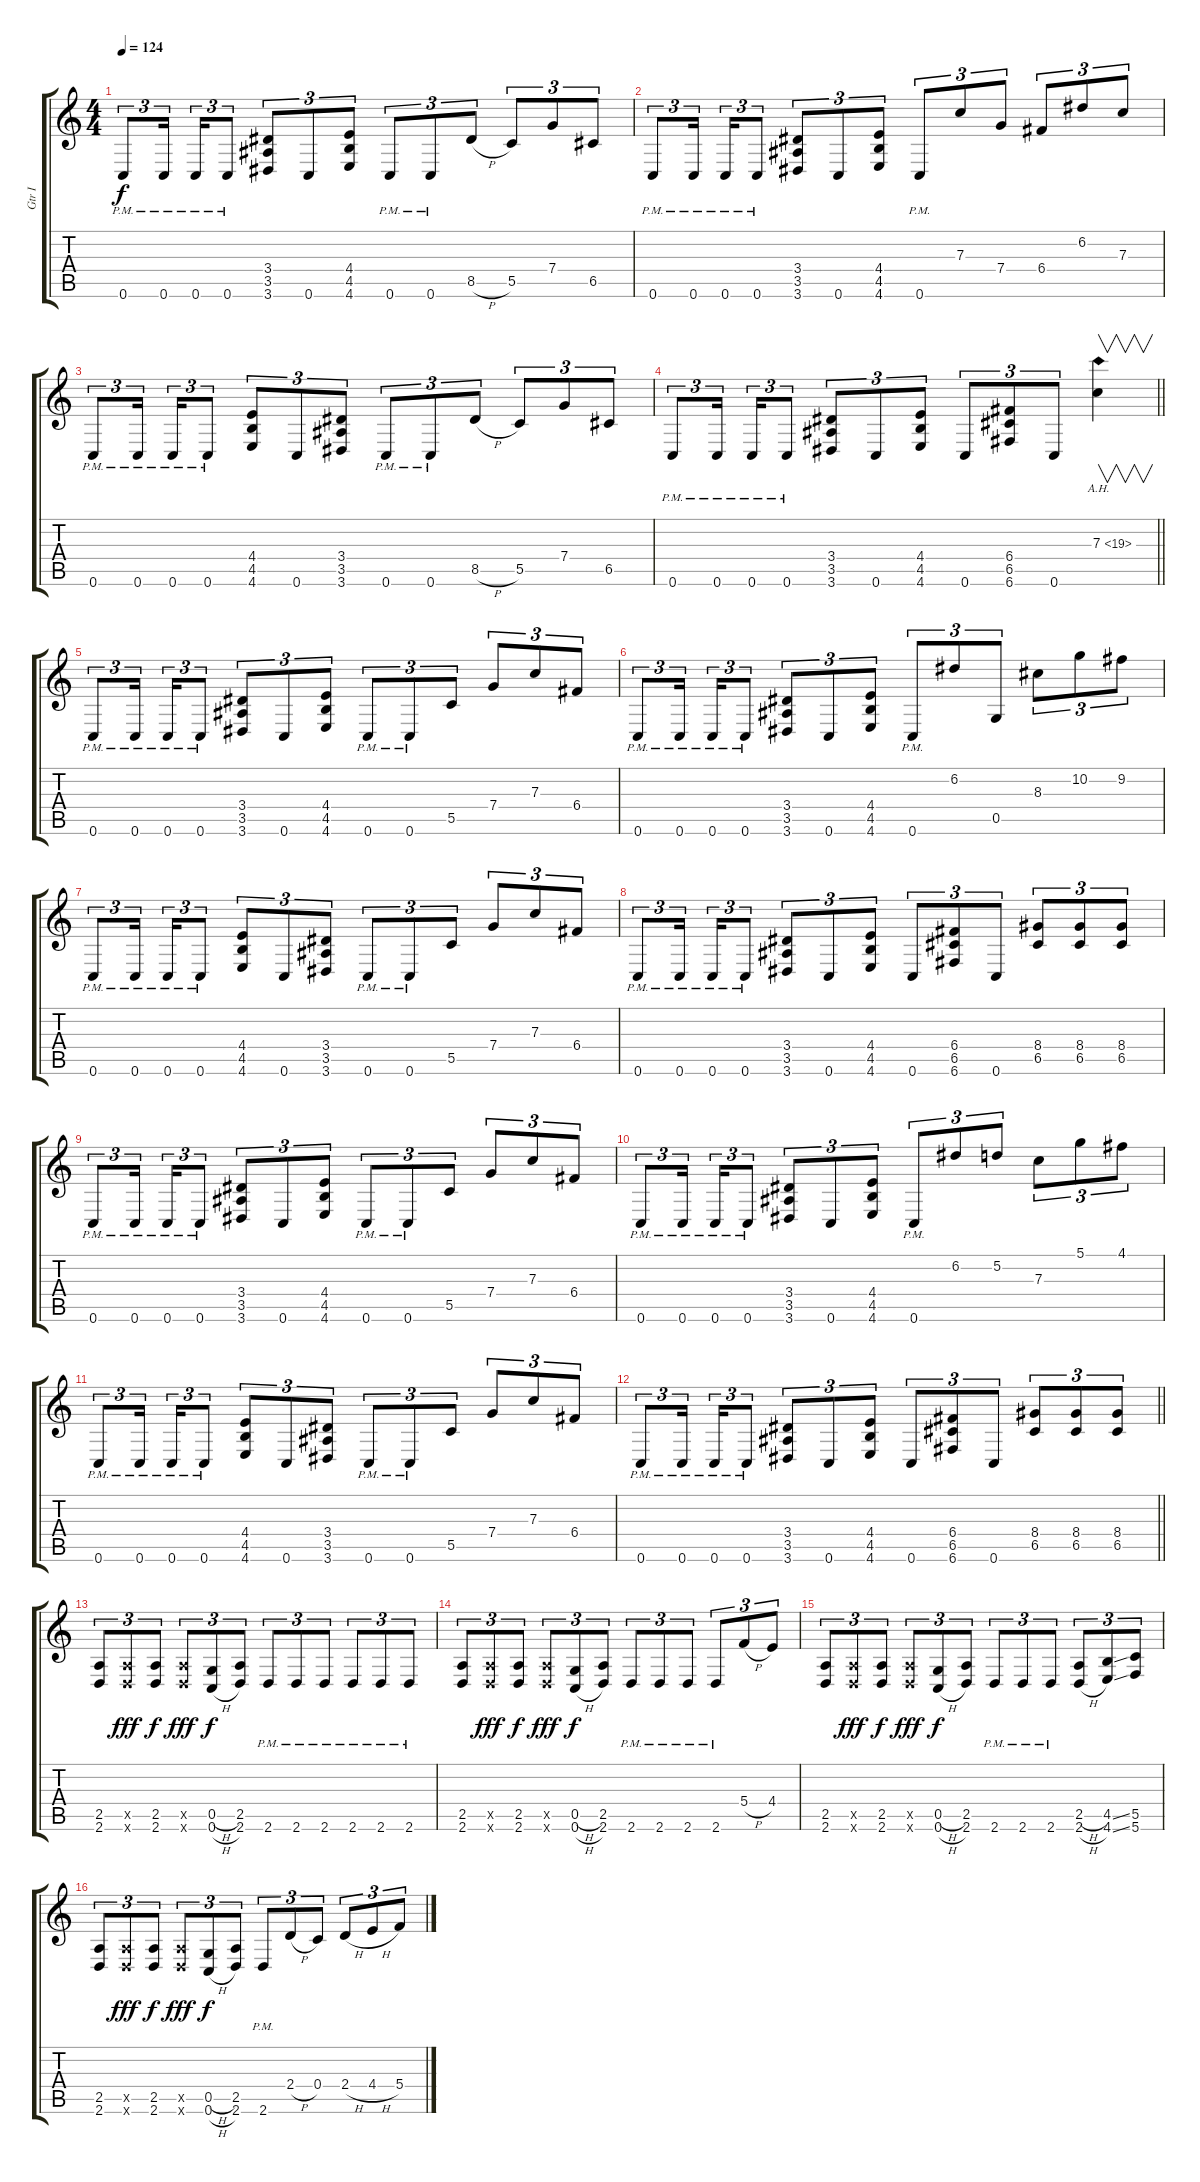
\track ("Gtr I" "Gtr I") {instrument overdrivenguitar}
\staff {score tabs}
\tuning (D4 A3 F3 C3 G2 C2) {hide}
\ts (4 4)
\tempo 124
\clef g2
\ks c
0.6{pm}.8{tu (3 2) dy f} 0.6{pm}.16{tu (3 2)} 0.6{pm}.16{tu (3 2)} 0.6{pm}.8{tu (3 2)} (3.4 3.5 3.6).8{tu (3 2)} 0.6.8{tu (3 2)} (4.4 4.5 4.6).8{tu (3 2)} 0.6{pm}.8{tu (3 2)} 0.6{pm}.8{tu (3 2)} 8.5{h}.8{tu (3 2)} 5.5.8{tu (3 2)} 7.4.8{tu (3 2)} 6.5.8{tu (3 2)} |
0.6{pm}.8{tu (3 2)} 0.6{pm}.16{tu (3 2)} 0.6{pm}.16{tu (3 2)} 0.6{pm}.8{tu (3 2)} (3.4 3.5 3.6).8{tu (3 2)} 0.6.8{tu (3 2)} (4.4 4.5 4.6).8{tu (3 2)} 0.6{pm}.8{tu (3 2)} 7.3.8{tu (3 2)} 7.4.8{tu (3 2)} 6.4.8{tu (3 2)} 6.2.8{tu (3 2)} 7.3.8{tu (3 2)} |
0.6{pm}.8{tu (3 2)} 0.6{pm}.16{tu (3 2)} 0.6{pm}.16{tu (3 2)} 0.6{pm}.8{tu (3 2)} (4.4 4.5 4.6).8{tu (3 2)} 0.6.8{tu (3 2)} (3.4 3.5 3.6).8{tu (3 2)} 0.6{pm}.8{tu (3 2)} 0.6{pm}.8{tu (3 2)} 8.5{h}.8{tu (3 2)} 5.5.8{tu (3 2)} 7.4.8{tu (3 2)} 6.5.8{tu (3 2)} |
\barLineRight lightlight
0.6{pm}.8{tu (3 2)} 0.6{pm}.16{tu (3 2)} 0.6{pm}.16{tu (3 2)} 0.6{pm}.8{tu (3 2)} (3.4 3.5 3.6).8{tu (3 2)} 0.6.8{tu (3 2)} (4.4 4.5 4.6).8{tu (3 2)} 0.6.8{tu (3 2)} (6.4 6.5 6.6).8{tu (3 2)} 0.6.8{tu (3 2)} 7.3{ah 12}.4{v} |
0.6{pm}.8{tu (3 2)} 0.6{pm}.16{tu (3 2)} 0.6{pm}.16{tu (3 2)} 0.6{pm}.8{tu (3 2)} (3.4 3.5 3.6).8{tu (3 2)} 0.6.8{tu (3 2)} (4.4 4.5 4.6).8{tu (3 2)} 0.6{pm}.8{tu (3 2)} 0.6{pm}.8{tu (3 2)} 5.5.8{tu (3 2)} 7.4.8{tu (3 2)} 7.3.8{tu (3 2)} 6.4.8{tu (3 2)} |
0.6{pm}.8{tu (3 2)} 0.6{pm}.16{tu (3 2)} 0.6{pm}.16{tu (3 2)} 0.6{pm}.8{tu (3 2)} (3.4 3.5 3.6).8{tu (3 2)} 0.6.8{tu (3 2)} (4.4 4.5 4.6).8{tu (3 2)} 0.6{pm}.8{tu (3 2)} 6.2.8{tu (3 2)} 0.5.8{tu (3 2)} 8.3.8{tu (3 2)} 10.2.8{tu (3 2)} 9.2.8{tu (3 2)} |
0.6{pm}.8{tu (3 2)} 0.6{pm}.16{tu (3 2)} 0.6{pm}.16{tu (3 2)} 0.6{pm}.8{tu (3 2)} (4.4 4.5 4.6).8{tu (3 2)} 0.6.8{tu (3 2)} (3.4 3.5 3.6).8{tu (3 2)} 0.6{pm}.8{tu (3 2)} 0.6{pm}.8{tu (3 2)} 5.5.8{tu (3 2)} 7.4.8{tu (3 2)} 7.3.8{tu (3 2)} 6.4.8{tu (3 2)} |
0.6{pm}.8{tu (3 2)} 0.6{pm}.16{tu (3 2)} 0.6{pm}.16{tu (3 2)} 0.6{pm}.8{tu (3 2)} (3.4 3.5 3.6).8{tu (3 2)} 0.6.8{tu (3 2)} (4.4 4.5 4.6).8{tu (3 2)} 0.6.8{tu (3 2)} (6.4 6.5 6.6).8{tu (3 2)} 0.6.8{tu (3 2)} (8.4 6.5).8{tu (3 2)} (8.4 6.5).8{tu (3 2)} (8.4 6.5).8{tu (3 2)} |
0.6{pm}.8{tu (3 2)} 0.6{pm}.16{tu (3 2)} 0.6{pm}.16{tu (3 2)} 0.6{pm}.8{tu (3 2)} (3.4 3.5 3.6).8{tu (3 2)} 0.6.8{tu (3 2)} (4.4 4.5 4.6).8{tu (3 2)} 0.6{pm}.8{tu (3 2)} 0.6{pm}.8{tu (3 2)} 5.5.8{tu (3 2)} 7.4.8{tu (3 2)} 7.3.8{tu (3 2)} 6.4.8{tu (3 2)} |
0.6{pm}.8{tu (3 2)} 0.6{pm}.16{tu (3 2)} 0.6{pm}.16{tu (3 2)} 0.6{pm}.8{tu (3 2)} (3.4 3.5 3.6).8{tu (3 2)} 0.6.8{tu (3 2)} (4.4 4.5 4.6).8{tu (3 2)} 0.6{pm}.8{tu (3 2)} 6.2.8{tu (3 2)} 5.2.8{tu (3 2)} 7.3.8{tu (3 2)} 5.1.8{tu (3 2)} 4.1.8{tu (3 2)} |
0.6{pm}.8{tu (3 2)} 0.6{pm}.16{tu (3 2)} 0.6{pm}.16{tu (3 2)} 0.6{pm}.8{tu (3 2)} (4.4 4.5 4.6).8{tu (3 2)} 0.6.8{tu (3 2)} (3.4 3.5 3.6).8{tu (3 2)} 0.6{pm}.8{tu (3 2)} 0.6{pm}.8{tu (3 2)} 5.5.8{tu (3 2)} 7.4.8{tu (3 2)} 7.3.8{tu (3 2)} 6.4.8{tu (3 2)} |
\barLineRight lightlight
0.6{pm}.8{tu (3 2)} 0.6{pm}.16{tu (3 2)} 0.6{pm}.16{tu (3 2)} 0.6{pm}.8{tu (3 2)} (3.4 3.5 3.6).8{tu (3 2)} 0.6.8{tu (3 2)} (4.4 4.5 4.6).8{tu (3 2)} 0.6.8{tu (3 2)} (6.4 6.5 6.6).8{tu (3 2)} 0.6.8{tu (3 2)} (8.4 6.5).8{tu (3 2)} (8.4 6.5).8{tu (3 2)} (8.4 6.5).8{tu (3 2)} |
(2.5 2.6).8{tu (3 2)} (2.5{x} 2.6{x}).8{tu (3 2) dy fff} (2.5 2.6).8{tu (3 2) dy f} (2.5{x} 2.6{x}).8{tu (3 2) dy fff} (0.5{h} 0.6{h}).8{tu (3 2) dy f} (2.5 2.6).8{tu (3 2)} 2.6{pm}.8{tu (3 2)} 2.6{pm}.8{tu (3 2)} 2.6{pm}.8{tu (3 2)} 2.6{pm}.8{tu (3 2)} 2.6{pm}.8{tu (3 2)} 2.6{pm}.8{tu (3 2)} |
(2.5 2.6).8{tu (3 2)} (2.5{x} 2.6{x}).8{tu (3 2) dy fff} (2.5 2.6).8{tu (3 2) dy f} (2.5{x} 2.6{x}).8{tu (3 2) dy fff} (0.5{h} 0.6{h}).8{tu (3 2) dy f} (2.5 2.6).8{tu (3 2)} 2.6{pm}.8{tu (3 2)} 2.6{pm}.8{tu (3 2)} 2.6{pm}.8{tu (3 2)} 2.6{pm}.8{tu (3 2)} 5.4{h}.8{tu (3 2)} 4.4.8{tu (3 2)} |
(2.5 2.6).8{tu (3 2)} (2.5{x} 2.6{x}).8{tu (3 2) dy fff} (2.5 2.6).8{tu (3 2) dy f} (2.5{x} 2.6{x}).8{tu (3 2) dy fff} (0.5{h} 0.6{h}).8{tu (3 2) dy f} (2.5 2.6).8{tu (3 2)} 2.6{pm}.8{tu (3 2)} 2.6{pm}.8{tu (3 2)} 2.6{pm}.8{tu (3 2)} (2.5{h} 2.6{h}).8{tu (3 2)} (4.5{ss} 4.6{ss}).8{tu (3 2)} (5.5 5.6).8{tu (3 2)} |
(2.5 2.6).8{tu (3 2)} (2.5{x} 2.6{x}).8{tu (3 2) dy fff} (2.5 2.6).8{tu (3 2) dy f} (2.5{x} 2.6{x}).8{tu (3 2) dy fff} (0.5{h} 0.6{h}).8{tu (3 2) dy f} (2.5 2.6).8{tu (3 2)} 2.6{pm}.8{tu (3 2)} 2.4{h}.8{tu (3 2)} 0.4.8{tu (3 2)} 2.4{h}.8{tu (3 2)} 4.4{h}.8{tu (3 2)} 5.4.8{tu (3 2)}
